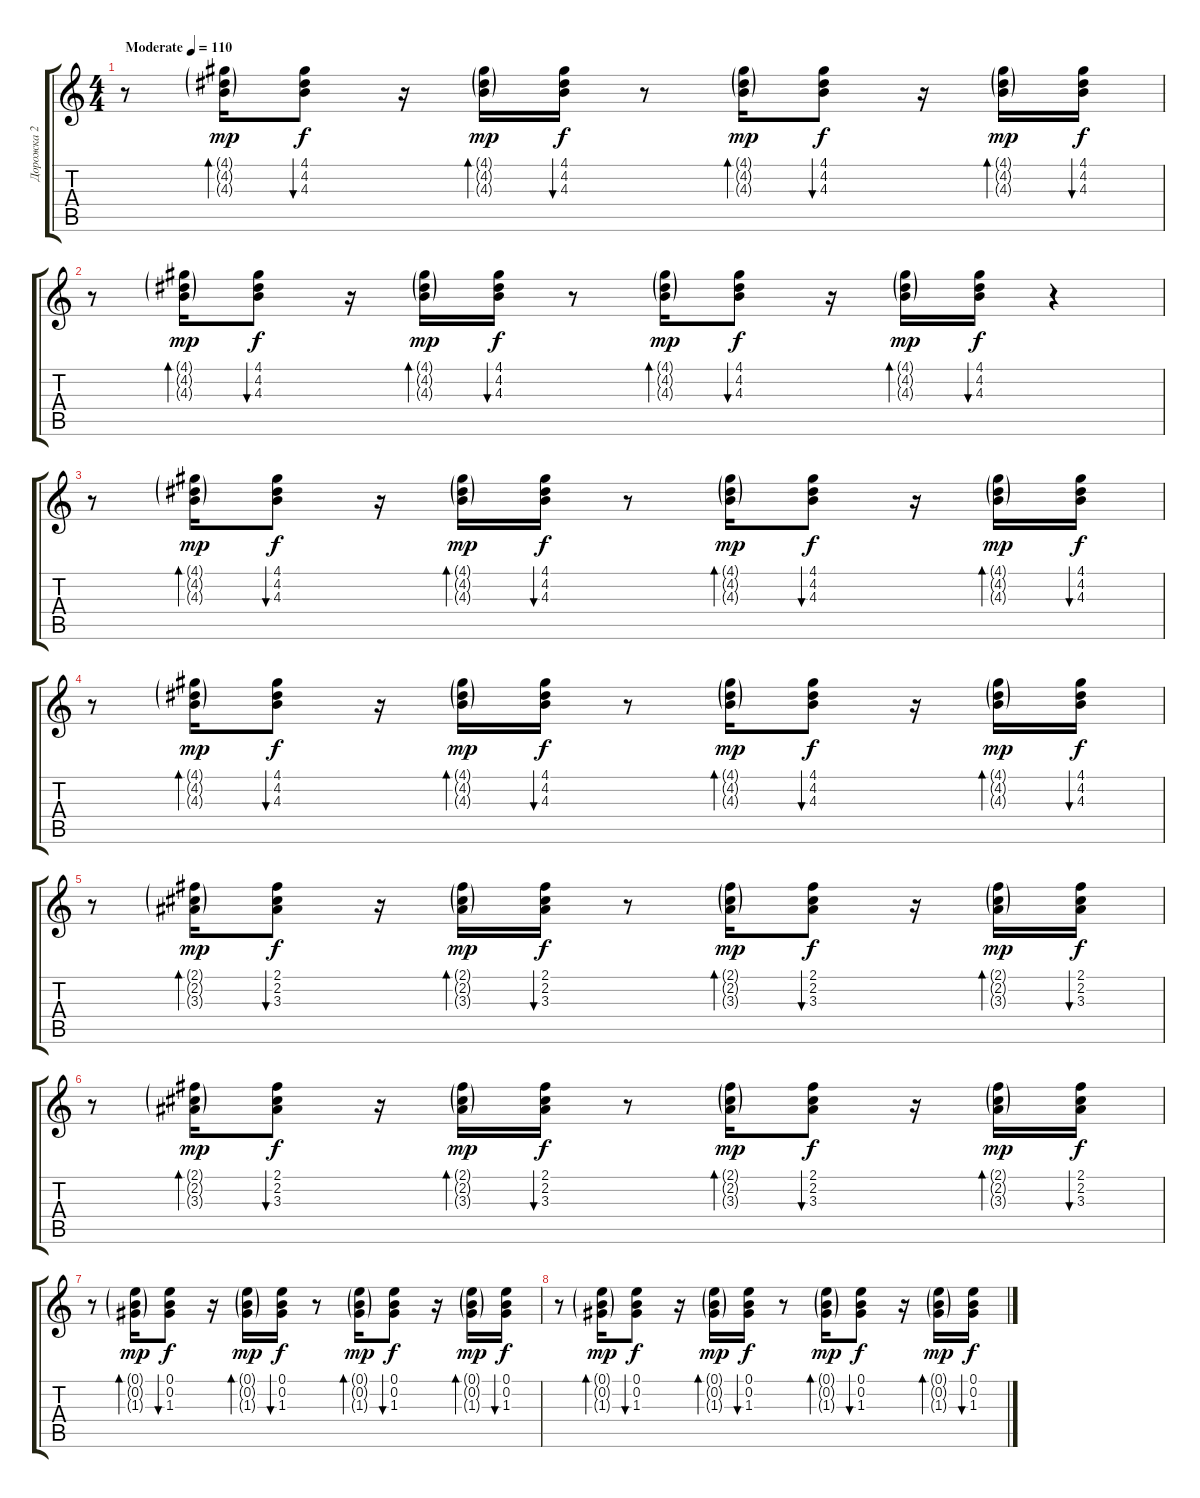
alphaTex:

\track ("Дорожка 2" "Дорожка 2") {instrument acousticguitarsteel}
\staff {score tabs}
\tuning (E4 B3 G3 D3 A2 E2) {hide}
\ts (4 4)
\tempo (110 "Moderate")
\clef g2
\ks c
r.8{dy mp instrument acousticguitarsteel} (4.1{g} 4.2{g} 4.3{g}).16{bd 60} (4.1 4.2 4.3).8{bu 60 dy f} r.16 (4.1{g} 4.2{g} 4.3{g}).16{bd 60 dy mp} (4.1 4.2 4.3).16{bu 60 dy f} r.8 (4.1{g} 4.2{g} 4.3{g}).16{bd 60 dy mp} (4.1 4.2 4.3).8{bu 60 dy f} r.16 (4.1{g} 4.2{g} 4.3{g}).16{bd 60 dy mp} (4.1 4.2 4.3).16{bu 60 dy f} |
r.8 (4.1{g} 4.2{g} 4.3{g}).16{bd 60 dy mp} (4.1 4.2 4.3).8{bu 60 dy f} r.16 (4.1{g} 4.2{g} 4.3{g}).16{bd 60 dy mp} (4.1 4.2 4.3).16{bu 60 dy f} r.8 (4.1{g} 4.2{g} 4.3{g}).16{bd 60 dy mp} (4.1 4.2 4.3).8{bu 60 dy f} r.16 (4.1{g} 4.2{g} 4.3{g}).16{bd 60 dy mp} (4.1 4.2 4.3).16{bu 60 dy f} r.4 |
r.8 (4.1{g} 4.2{g} 4.3{g}).16{bd 60 dy mp} (4.1 4.2 4.3).8{bu 60 dy f} r.16 (4.1{g} 4.2{g} 4.3{g}).16{bd 60 dy mp} (4.1 4.2 4.3).16{bu 60 dy f} r.8 (4.1{g} 4.2{g} 4.3{g}).16{bd 60 dy mp} (4.1 4.2 4.3).8{bu 60 dy f} r.16 (4.1{g} 4.2{g} 4.3{g}).16{bd 60 dy mp} (4.1 4.2 4.3).16{bu 60 dy f} |
r.8 (4.1{g} 4.2{g} 4.3{g}).16{bd 60 dy mp} (4.1 4.2 4.3).8{bu 60 dy f} r.16 (4.1{g} 4.2{g} 4.3{g}).16{bd 60 dy mp} (4.1 4.2 4.3).16{bu 60 dy f} r.8 (4.1{g} 4.2{g} 4.3{g}).16{bd 60 dy mp} (4.1 4.2 4.3).8{bu 60 dy f} r.16 (4.1{g} 4.2{g} 4.3{g}).16{bd 60 dy mp} (4.1 4.2 4.3).16{bu 60 dy f} |
r.8 (2.1{g} 2.2{g} 3.3{g}).16{bd 60 dy mp} (2.1 2.2 3.3).8{bu 60 dy f} r.16 (2.1{g} 2.2{g} 3.3{g}).16{bd 60 dy mp} (2.1 2.2 3.3).16{bu 60 dy f} r.8 (2.1{g} 2.2{g} 3.3{g}).16{bd 60 dy mp} (2.1 2.2 3.3).8{bu 60 dy f} r.16 (2.1{g} 2.2{g} 3.3{g}).16{bd 60 dy mp} (2.1 2.2 3.3).16{bu 60 dy f} |
r.8 (2.1{g} 2.2{g} 3.3{g}).16{bd 60 dy mp} (2.1 2.2 3.3).8{bu 60 dy f} r.16 (2.1{g} 2.2{g} 3.3{g}).16{bd 60 dy mp} (2.1 2.2 3.3).16{bu 60 dy f} r.8 (2.1{g} 2.2{g} 3.3{g}).16{bd 60 dy mp} (2.1 2.2 3.3).8{bu 60 dy f} r.16 (2.1{g} 2.2{g} 3.3{g}).16{bd 60 dy mp} (2.1 2.2 3.3).16{bu 60 dy f} |
r.8 (0.1{g} 0.2{g} 1.3{g}).16{bd 60 dy mp} (0.1 0.2 1.3).8{bu 60 dy f} r.16 (0.1{g} 0.2{g} 1.3{g}).16{bd 60 dy mp} (0.1 0.2 1.3).16{bu 60 dy f} r.8 (0.1{g} 0.2{g} 1.3{g}).16{bd 60 dy mp} (0.1 0.2 1.3).8{bu 60 dy f} r.16 (0.1{g} 0.2{g} 1.3{g}).16{bd 60 dy mp} (0.1 0.2 1.3).16{bu 60 dy f} |
r.8 (0.1{g} 0.2{g} 1.3{g}).16{bd 60 dy mp} (0.1 0.2 1.3).8{bu 60 dy f} r.16 (0.1{g} 0.2{g} 1.3{g}).16{bd 60 dy mp} (0.1 0.2 1.3).16{bu 60 dy f} r.8 (0.1{g} 0.2{g} 1.3{g}).16{bd 60 dy mp} (0.1 0.2 1.3).8{bu 60 dy f} r.16 (0.1{g} 0.2{g} 1.3{g}).16{bd 60 dy mp} (0.1 0.2 1.3).16{bu 60 dy f}
